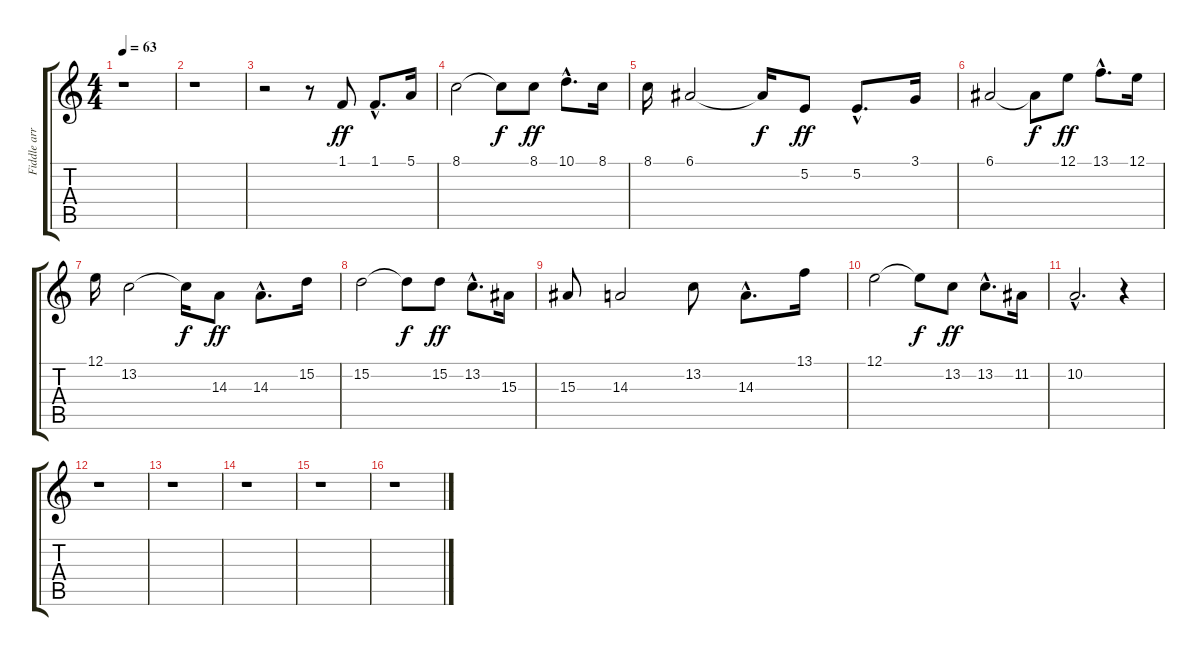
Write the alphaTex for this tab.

\track ("Fiddle arranged for guitar" "Fiddle arr") {instrument fiddle}
\staff {score tabs}
\tuning (E4 B3 G3 D3 A2 E2) {hide}
\ts (4 4)
\tempo 63
\clef g2
\ks c
r.1{dy ff} |
r.1 |
r.2 r.8 1.1.8 1.1{hac}.8{d} 5.1.16 |
8.1.2 8.1{t}.8{dy f} 8.1.8{dy ff} 10.1{hac}.8{d} 8.1.16 |
8.1.16 6.1.2 6.1{t}.16{dy f} 5.2.8{dy ff} 5.2{hac}.8{d} 3.1.16 |
6.1.2 6.1{t}.8{dy f} 12.1.8{dy ff} 13.1{hac}.8{d} 12.1.16 |
12.1.16 13.2.2 13.2{t}.16{dy f} 14.3.8{dy ff} 14.3{hac}.8{d} 15.2.16 |
15.2.2 15.2{t}.8{dy f} 15.2.8{dy ff} 13.2{hac}.8{d} 15.3.16 |
15.3.8 14.3.2 13.2.8 14.3{hac}.8{d} 13.1.16 |
12.1.2 12.1{t}.8{dy f} 13.2.8{dy ff} 13.2{hac}.8{d} 11.2.16 |
10.2{hac}.2{d} r.4 |
r.1 |
r.1 |
r.1 |
r.1 |
r.1
